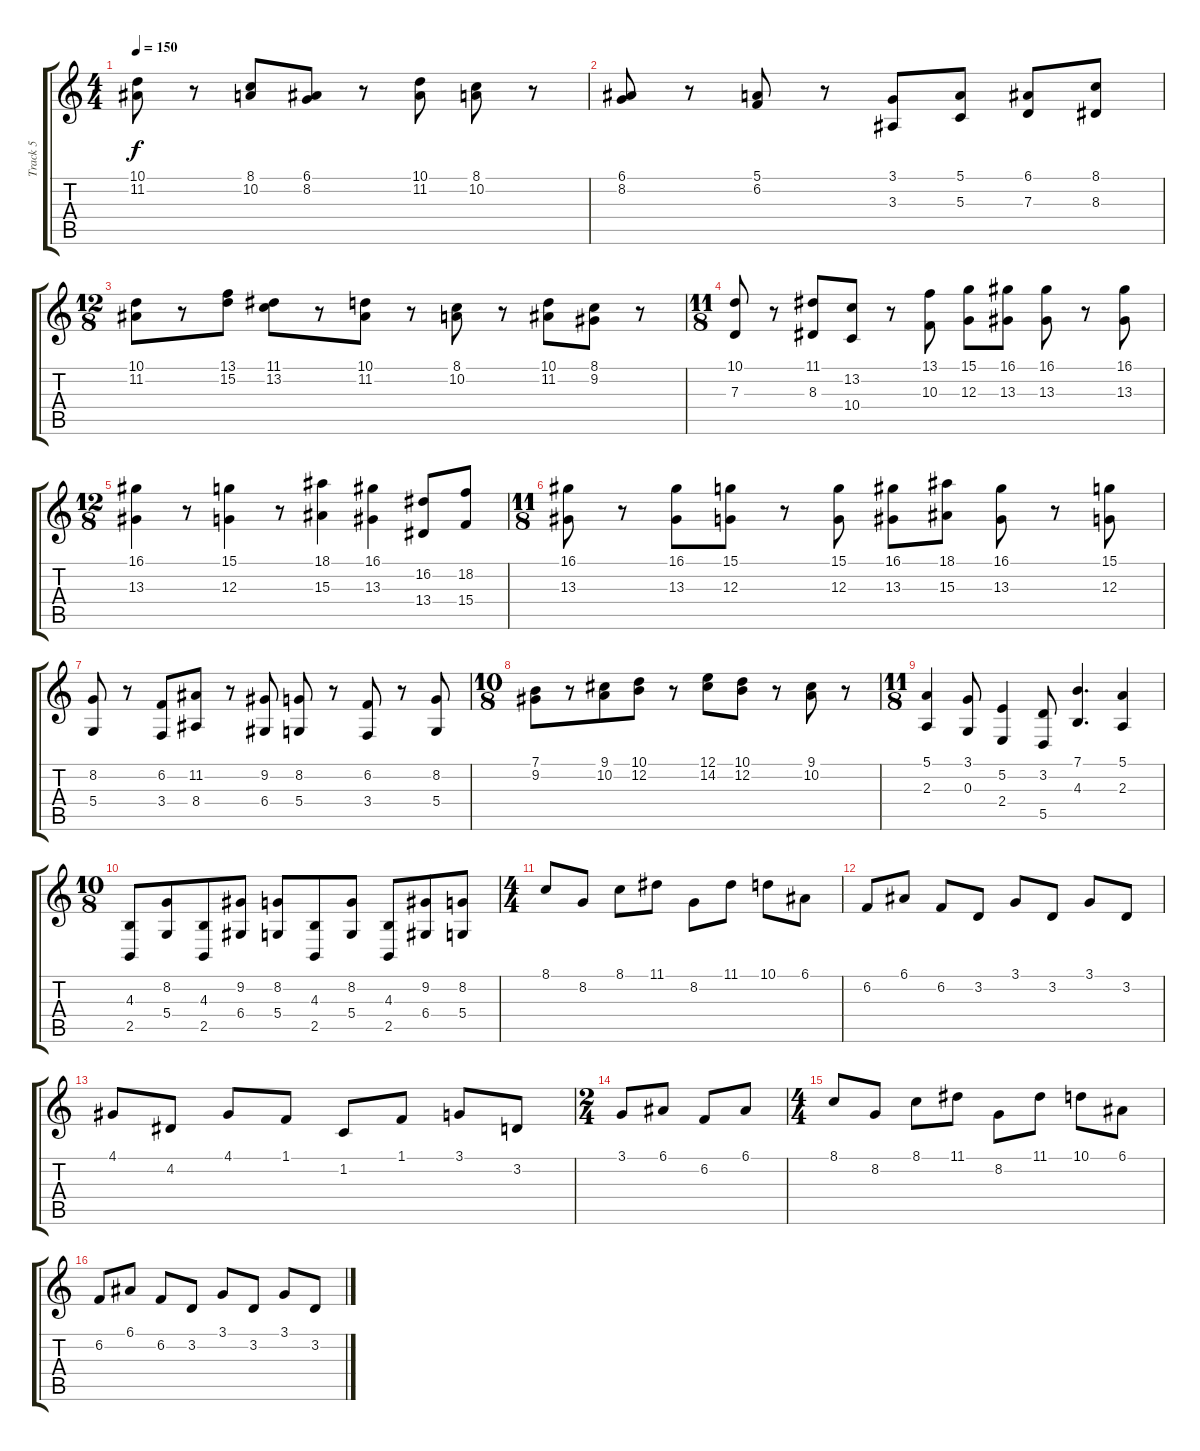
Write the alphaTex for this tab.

\track ("Track 5" "Track 5") {instrument lead1square}
\staff {score tabs}
\tuning (E4 B3 G3 D3 A2 E2) {hide}
\ts (4 4)
\tempo 150
\clef g2
\ks c
(10.1 11.2).8{dy f} r.8 (8.1 10.2).8 (6.1 8.2).8 r.8 (10.1 11.2).8 (8.1 10.2).8 r.8 |
(6.1 8.2).8 r.8 (5.1 6.2).8 r.8 (3.1 3.3).8 (5.1 5.3).8 (6.1 7.3).8 (8.1 8.3).8 |
\ts (12 8)
(10.1 11.2).8 r.8 (13.1 15.2).8 (11.1 13.2).8 r.8 (10.1 11.2).8 r.8 (8.1 10.2).8 r.8 (10.1 11.2).8 (8.1 9.2).8 r.8 |
\ts (11 8)
(10.1 7.3).8 r.8 (11.1 8.3).8 (13.2 10.4).8 r.8 (13.1 10.3).8 (15.1 12.3).8 (16.1 13.3).8 (16.1 13.3).8 r.8 (16.1 13.3).8 |
\ts (12 8)
(16.1 13.3).4 r.8 (15.1 12.3).4 r.8 (18.1 15.3).4 (16.1 13.3).4 (16.2 13.4).8 (18.2 15.4).8 |
\ts (11 8)
(16.1 13.3).8 r.8 (16.1 13.3).8 (15.1 12.3).8 r.8 (15.1 12.3).8 (16.1 13.3).8 (18.1 15.3).8 (16.1 13.3).8 r.8 (15.1 12.3).8 |
(8.2 5.4).8 r.8 (6.2 3.4).8 (11.2 8.4).8 r.8 (9.2 6.4).8 (8.2 5.4).8 r.8 (6.2 3.4).8 r.8 (8.2 5.4).8 |
\ts (10 8)
(7.1 9.2).8 r.8 (9.1 10.2).8 (10.1 12.2).8 r.8 (12.1 14.2).8 (10.1 12.2).8 r.8 (9.1 10.2).8 r.8 |
\ts (11 8)
(5.1 2.3).4 (3.1 0.3).8 (5.2 2.4).4 (3.2 5.5).8 (7.1 4.3).4{d} (5.1 2.3).4 |
\ts (10 8)
(4.3 2.5).8 (8.2 5.4).8 (4.3 2.5).8 (9.2 6.4).8 (8.2 5.4).8 (4.3 2.5).8 (8.2 5.4).8 (4.3 2.5).8 (9.2 6.4).8 (8.2 5.4).8 |
\ts (4 4)
8.1.8 8.2.8 8.1.8 11.1.8 8.2.8 11.1.8 10.1.8 6.1.8 |
6.2.8 6.1.8 6.2.8 3.2.8 3.1.8 3.2.8 3.1.8 3.2.8 |
4.1.8 4.2.8 4.1.8 1.1.8 1.2.8 1.1.8 3.1.8 3.2.8 |
\ts (2 4)
3.1.8 6.1.8 6.2.8 6.1.8 |
\ts (4 4)
8.1.8 8.2.8 8.1.8 11.1.8 8.2.8 11.1.8 10.1.8 6.1.8 |
6.2.8 6.1.8 6.2.8 3.2.8 3.1.8 3.2.8 3.1.8 3.2.8
